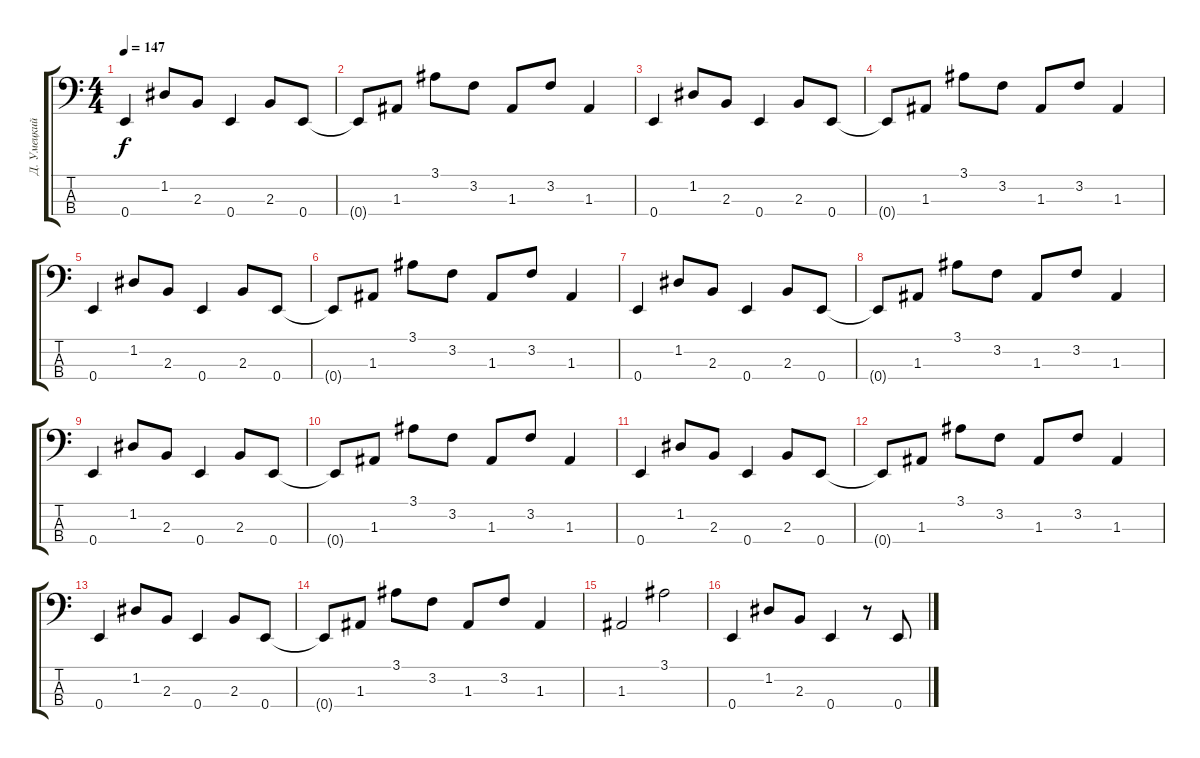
\track ("Д. Умецкий" "Д. Умецкий") {instrument electricbassfinger}
\staff {score tabs}
\tuning (G2 D2 A1 E1) {hide}
\ts (4 4)
\tempo 147
\clef f4
\ks c
0.4.4{dy f} 1.2.8 2.3.8 0.4.4 2.3.8 0.4.8 |
0.4{t}.8 1.3.8 3.1.8 3.2.8 1.3.8 3.2.8 1.3.4 |
0.4.4 1.2.8 2.3.8 0.4.4 2.3.8 0.4.8 |
0.4{t}.8 1.3.8 3.1.8 3.2.8 1.3.8 3.2.8 1.3.4 |
0.4.4 1.2.8 2.3.8 0.4.4 2.3.8 0.4.8 |
0.4{t}.8 1.3.8 3.1.8 3.2.8 1.3.8 3.2.8 1.3.4 |
0.4.4 1.2.8 2.3.8 0.4.4 2.3.8 0.4.8 |
0.4{t}.8 1.3.8 3.1.8 3.2.8 1.3.8 3.2.8 1.3.4 |
0.4.4 1.2.8 2.3.8 0.4.4 2.3.8 0.4.8 |
0.4{t}.8 1.3.8 3.1.8 3.2.8 1.3.8 3.2.8 1.3.4 |
0.4.4 1.2.8 2.3.8 0.4.4 2.3.8 0.4.8 |
0.4{t}.8 1.3.8 3.1.8 3.2.8 1.3.8 3.2.8 1.3.4 |
0.4.4 1.2.8 2.3.8 0.4.4 2.3.8 0.4.8 |
0.4{t}.8 1.3.8 3.1.8 3.2.8 1.3.8 3.2.8 1.3.4 |
1.3.2 3.1.2 |
0.4.4 1.2.8 2.3.8 0.4.4 r.8 0.4.8
